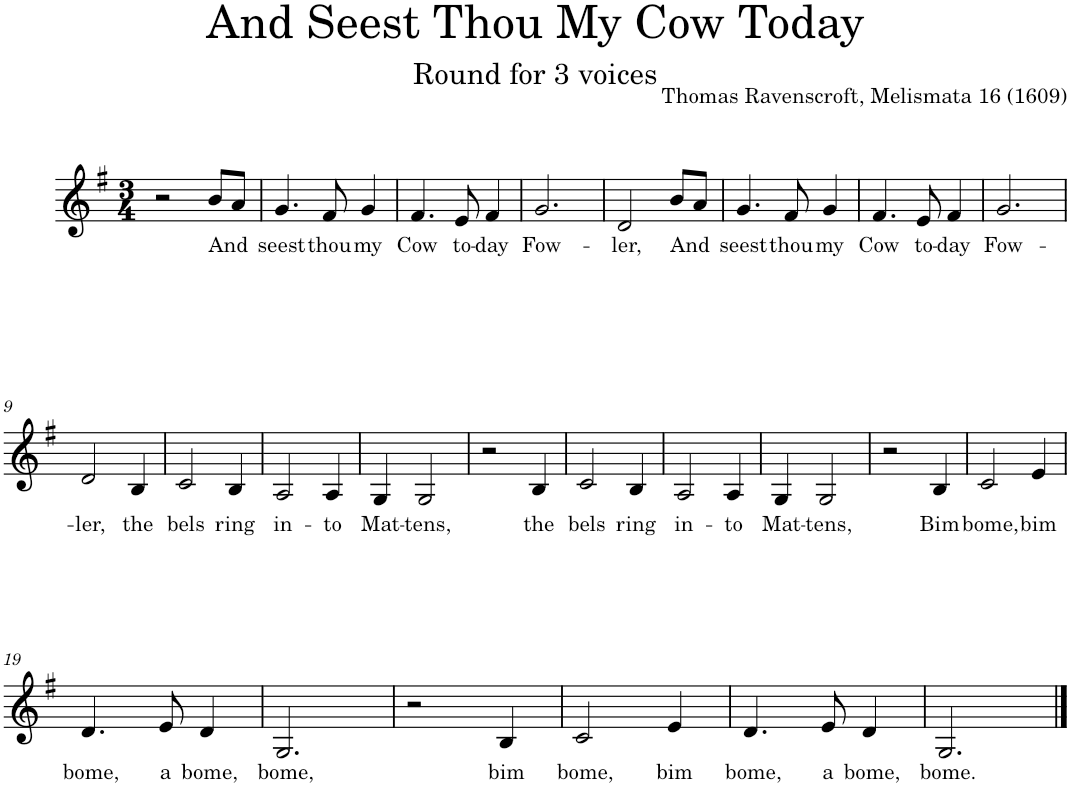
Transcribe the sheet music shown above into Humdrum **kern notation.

**kern	**text
*part1	*part1
*staff1	*staff1
*I"Voice	*
*I'Vo.	*
*clefG2	*
*k[f#]	*
*M3/4	*
=1	=1
2r	.
!	!LO:LY:b
8b/L	And
8a/J	.
=2	=2
!	!LO:LY:b
4.g/	seest
!	!LO:LY:b
8f#/	thou
!	!LO:LY:b
4g/	my
=3	=3
!	!LO:LY:b
4.f#/	Cow
!	!LO:LY:b
8e/	to-
!	!LO:LY:b
4f#/	-day
=4	=4
!	!LO:LY:b
2.g/	Fow-
=5	=5
!	!LO:LY:b
2d/	-ler,
!	!LO:LY:b
8b/L	And
8a/J	.
=6	=6
!	!LO:LY:b
4.g/	seest
!	!LO:LY:b
8f#/	thou
!	!LO:LY:b
4g/	my
=7	=7
!	!LO:LY:b
4.f#/	Cow
!	!LO:LY:b
8e/	to-
!	!LO:LY:b
4f#/	-day
=8	=8
!	!LO:LY:b
2.g/	Fow-
!!LO:LB:g=z
=9	=9
!	!LO:LY:b
2d/	-ler,
!	!LO:LY:b
4B/	the
=10	=10
!	!LO:LY:b
2c/	bels
!	!LO:LY:b
4B/	ring
=11	=11
!	!LO:LY:b
2A/	in-
!	!LO:LY:b
4A/	-to
=12	=12
!	!LO:LY:b
4G/	Mat-
!	!LO:LY:b
2G/	-tens,
=13	=13
2r	.
!	!LO:LY:b
4B/	the
=14	=14
!	!LO:LY:b
2c/	bels
!	!LO:LY:b
4B/	ring
=15	=15
!	!LO:LY:b
2A/	in-
!	!LO:LY:b
4A/	-to
=16	=16
!	!LO:LY:b
4G/	Mat-
!	!LO:LY:b
2G/	-tens,
=17	=17
2r	.
!	!LO:LY:b
4B/	Bim
=18	=18
!	!LO:LY:b
2c/	bome,
!	!LO:LY:b
4e/	bim
!!LO:LB:g=z
=19	=19
!	!LO:LY:b
4.d/	bome,
!	!LO:LY:b
8e/	a
!	!LO:LY:b
4d/	bome,
=20	=20
!	!LO:LY:b
2.G/	bome,
=21	=21
2r	.
!	!LO:LY:b
4B/	bim
=22	=22
!	!LO:LY:b
2c/	bome,
!	!LO:LY:b
4e/	bim
=23	=23
!	!LO:LY:b
4.d/	bome,
!	!LO:LY:b
8e/	a
!	!LO:LY:b
4d/	bome,
=24	=24
!	!LO:LY:b
2.G/	bome.
==	==
*-	*-
